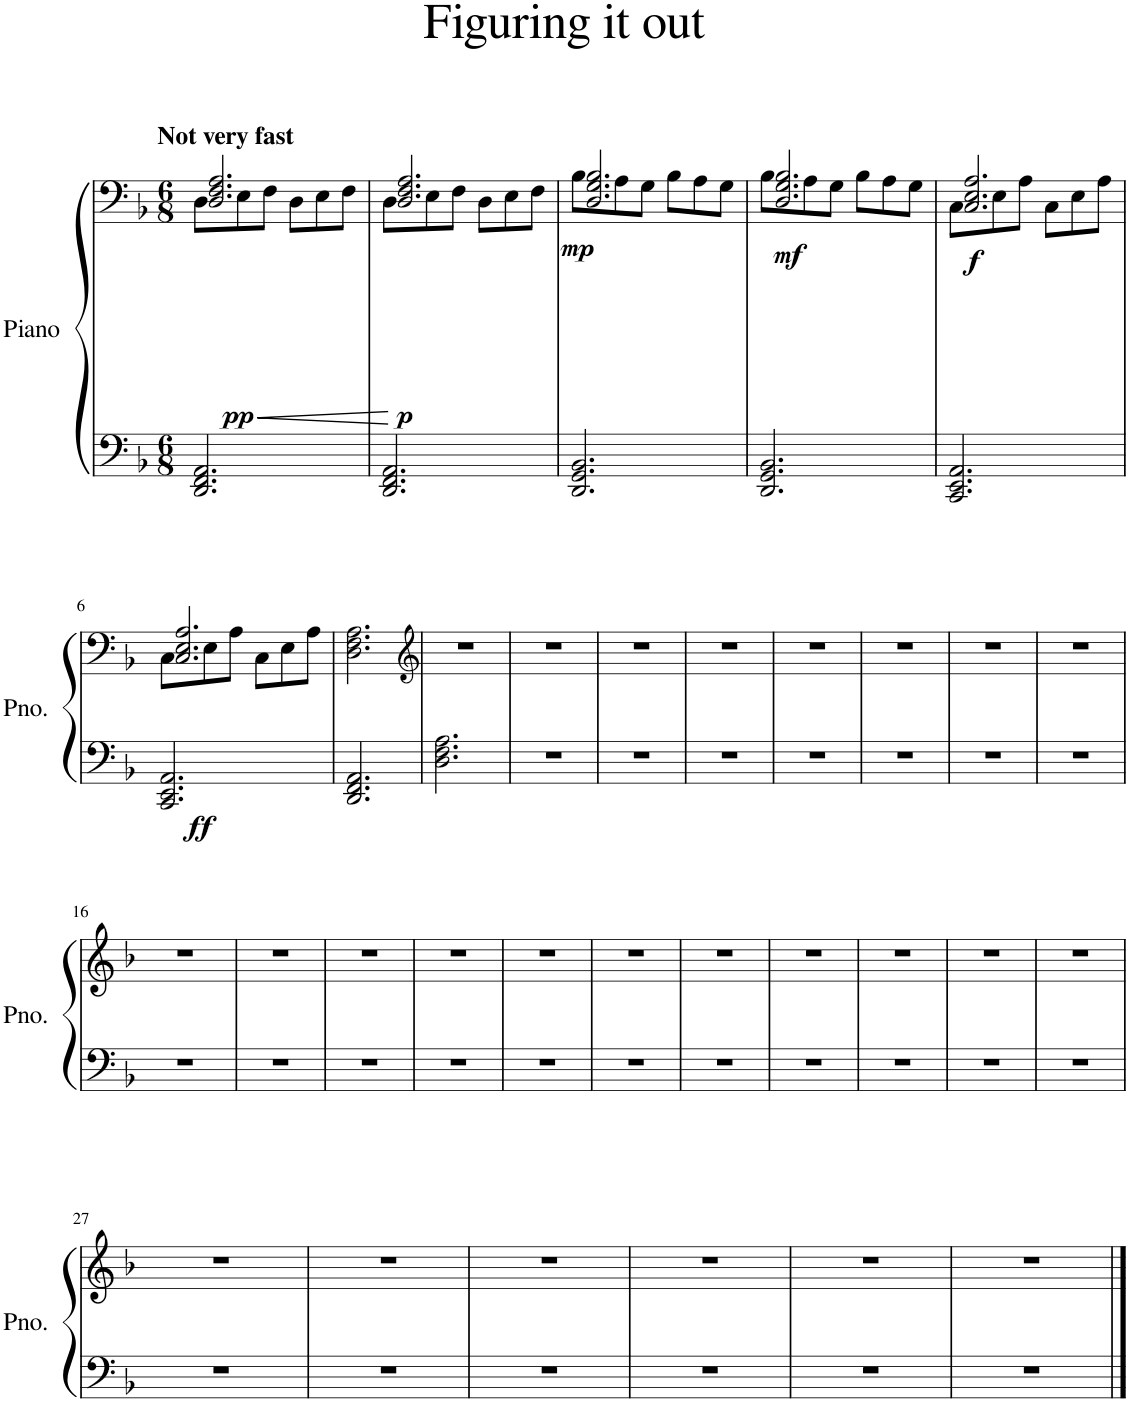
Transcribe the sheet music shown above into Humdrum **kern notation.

**kern	**kern	**dynam
*part1	*part1	*part1
*staff2	*staff1	*staff1/2
*I"Piano	*	*
*I'Pno.	*	*
*clefF4	*clefF4	*
*k[b-]	*k[b-]	*
*M6/8	*M6/8	*
=1	=1	=1
!	!LO:TX:a:B:t=Not very fast	!
!	!	!LO:HP:b
*	*^	*
!	!	!	!LO:DY:n=1:b
2.DD/ 2.FF/ 2.AA/	2.D/ 2.F/ 2.A/	8D\L	< pp
.	.	8E\	.
.	.	8F\J	.
.	.	8D\L	.
.	.	8E\	.
.	.	8F\J	.
*	*v	*v	*
.	.	[
=2	=2	=2
*	*^	*
!	!	!	!LO:DY:b
2.DD/ 2.FF/ 2.AA/	2.D/ 2.F/ 2.A/	8D\L	p
.	.	8E\	.
.	.	8F\J	.
.	.	8D\L	.
.	.	8E\	.
.	.	8F\J	.
=3	=3	=3	=3
!	!	!	!LO:DY:b
2.DD/ 2.GG/ 2.BB-/	2.D/ 2.G/ 2.B-/	8B-\L	mp
.	.	8A\	.
.	.	8G\J	.
.	.	8B-\L	.
.	.	8A\	.
.	.	8G\J	.
=4	=4	=4	=4
!	!	!	!LO:DY:b
2.DD/ 2.GG/ 2.BB-/	2.D/ 2.G/ 2.B-/	8B-\L	mf
.	.	8A\	.
.	.	8G\J	.
.	.	8B-\L	.
.	.	8A\	.
.	.	8G\J	.
=5	=5	=5	=5
!	!	!	!LO:DY:b
2.CC/ 2.EE/ 2.AA/	2.C/ 2.E/ 2.A/	8C\L	f
.	.	8E\	.
.	.	8A\J	.
.	.	8C\L	.
.	.	8E\	.
.	.	8A\J	.
!!LO:LB:g=z	!!
=6	=6	=6	=6
!	!	!	!LO:DY:b=2
2.CC/ 2.EE/ 2.AA/	2.C/ 2.E/ 2.A/	8C\L	ff
.	.	8E\	.
.	.	8A\J	.
.	.	8C\L	.
.	.	8E\	.
.	.	8A\J	.
*	*v	*v	*
=7	=7	=7
2.DD/ 2.FF/ 2.AA/	2.D\ 2.F\ 2.A\	.
=8	=8	=8
*	*clefG2	*
2.D\ 2.F\ 2.A\	2.r	.
=9	=9	=9
2.r	2.r	.
=10	=10	=10
2.r	2.r	.
=11	=11	=11
2.r	2.r	.
=12	=12	=12
2.r	2.r	.
=13	=13	=13
2.r	2.r	.
=14	=14	=14
2.r	2.r	.
=15	=15	=15
2.r	2.r	.
!!LO:LB:g=z
=16	=16	=16
2.r	2.r	.
=17	=17	=17
2.r	2.r	.
=18	=18	=18
2.r	2.r	.
=19	=19	=19
2.r	2.r	.
=20	=20	=20
2.r	2.r	.
=21	=21	=21
2.r	2.r	.
=22	=22	=22
2.r	2.r	.
=23	=23	=23
2.r	2.r	.
=24	=24	=24
2.r	2.r	.
=25	=25	=25
2.r	2.r	.
=26	=26	=26
2.r	2.r	.
!!LO:LB:g=z
=27	=27	=27
2.r	2.r	.
=28	=28	=28
2.r	2.r	.
=29	=29	=29
2.r	2.r	.
=30	=30	=30
2.r	2.r	.
=31	=31	=31
2.r	2.r	.
=32	=32	=32
2.r	2.r	.
==	==	==
*-	*-	*-
